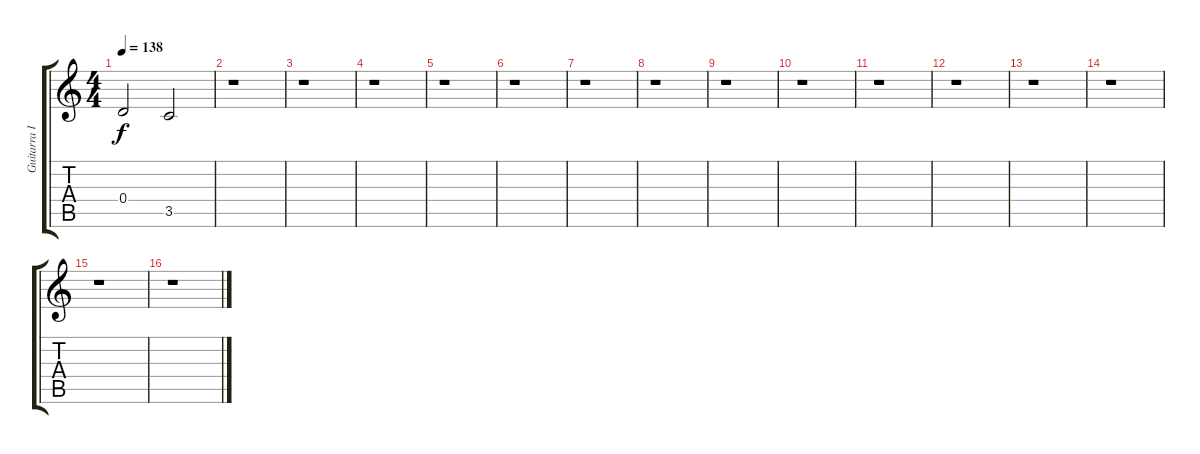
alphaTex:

\track ("Guitarra III (Clásica)" "Guitarra I") {instrument acousticguitarnylon}
\staff {score tabs}
\tuning (E4 B3 G3 D3 A2 E2) {hide}
\ts (4 4)
\tempo 138
\clef g2
\ks c
0.4.2{dy f} 3.5.2 |
r.1 |
r.1 |
r.1 |
r.1 |
r.1 |
r.1 |
r.1 |
r.1 |
r.1 |
r.1 |
r.1 |
r.1 |
r.1 |
r.1 |
r.1
